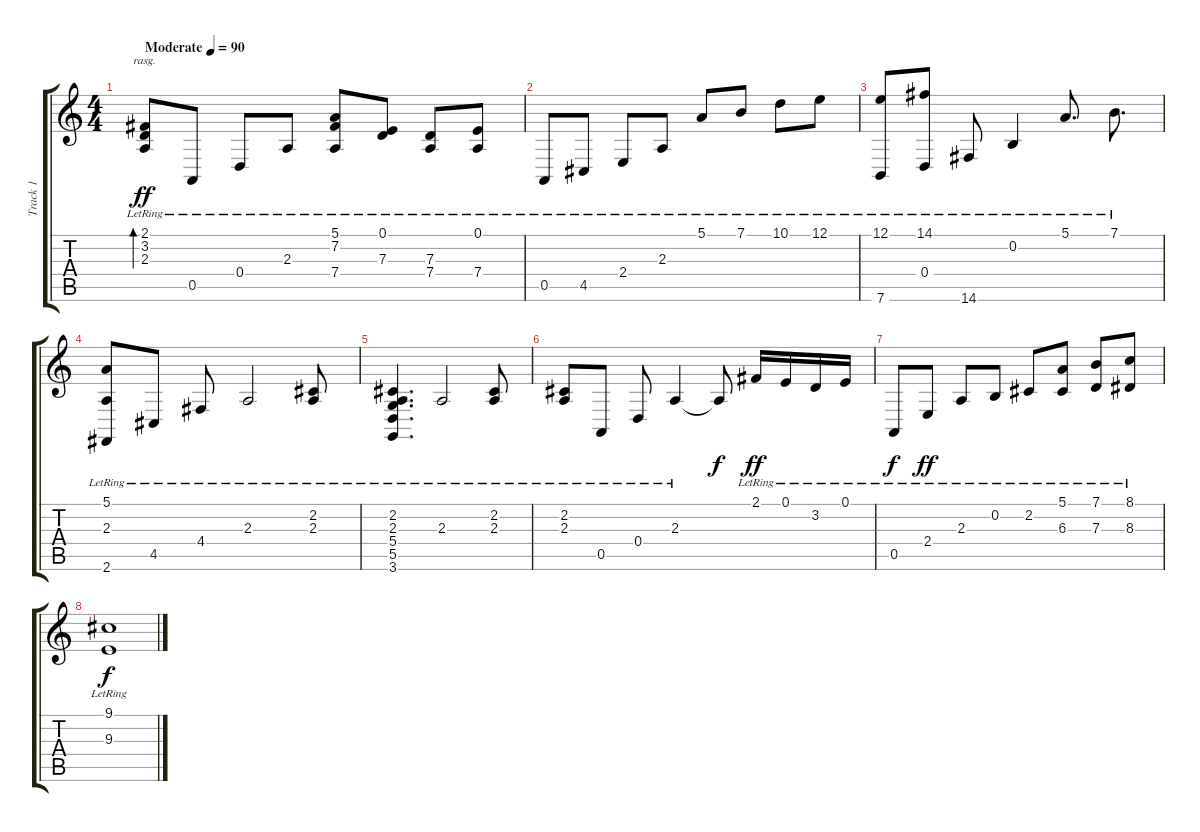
\track ("Track 1" "Track 1") {instrument acousticgrandpiano}
\staff {score tabs}
\tuning (E4 B3 G3 D3 A2 E2) {hide}
\ts (4 4)
\tempo (90 "Moderate")
\clef g2
\ks c
(2.1{lr} 3.2{lr} 2.3{lr}).8{bd 120 rasg ii dy ff instrument acousticgrandpiano} 0.5{lr}.8 0.4{lr}.8 2.3{lr}.8 (5.1{lr} 7.2{lr} 7.4{lr}).8 (0.1{lr} 7.3{lr}).8 (7.3{lr} 7.4{lr}).8 (0.1{lr} 7.4{lr}).8 |
0.5{lr}.8 4.5{lr}.8 2.4{lr}.8 2.3{lr}.8 5.1{lr}.8 7.1{lr}.8 10.1{lr}.8 12.1{lr}.8 |
(12.1{lr} 7.6{lr}).8 (14.1{lr} 0.4{lr}).8 14.6{lr}.8 0.2{lr}.4 5.1{lr}.8{d} 7.1{lr}.8{d} |
(5.1{lr} 2.3{lr} 2.6{lr}).8 4.5{lr}.8 4.4{lr}.8 2.3{lr}.2 (2.2{lr} 2.3{lr}).8 |
(2.2{lr} 2.3{lr} 5.4{lr} 5.5{lr} 3.6{lr}).4{d} 2.3{lr}.2 (2.2{lr} 2.3{lr}).8 |
(2.2{lr} 2.3{lr}).8 0.5{lr}.8 0.4{lr}.8 2.3{lr}.4 2.3{t}.8{dy f} 2.1{lr}.16{dy ff} 0.1{lr}.16 3.2{lr}.16 0.1{lr}.16 |
0.5{lr}.8{dy f} 2.4{lr}.8{dy ff} 2.3{lr}.8 0.2{lr}.8 2.2{lr}.8 (5.1{lr} 6.3{lr}).8 (7.1{lr} 7.3{lr}).8 (8.1{lr} 8.3{lr}).8 |
(9.1{lr} 9.3{lr}).1{dy f}
